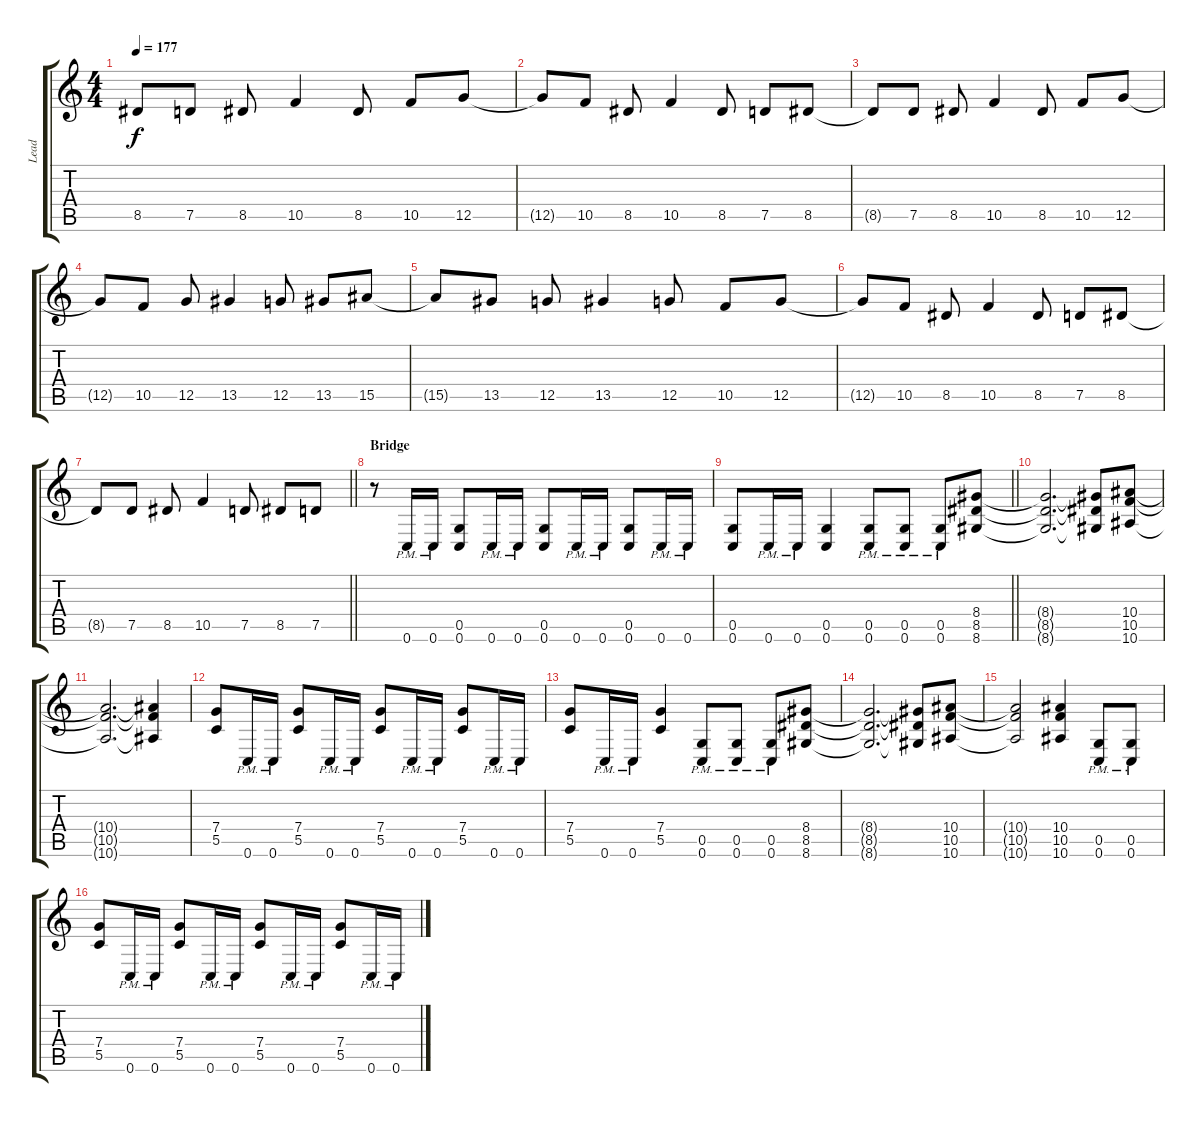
\track ("Lead" "Lead") {instrument distortionguitar}
\staff {score tabs}
\tuning (D4 A3 F3 C3 G2 C2) {hide}
\ts (4 4)
\tempo 177
\clef g2
\ks c
8.5{t}.8{dy f} 7.5.8 8.5.8 10.5.4 8.5.8 10.5.8 12.5.8 |
12.5{t}.8 10.5.8 8.5.8 10.5.4 8.5.8 7.5.8 8.5.8 |
8.5{t}.8 7.5.8 8.5.8 10.5.4 8.5.8 10.5.8 12.5.8 |
12.5{t}.8 10.5.8 12.5.8 13.5.4 12.5.8 13.5.8 15.5.8 |
15.5{t}.8 13.5.8 12.5.8 13.5.4 12.5.8 10.5.8 12.5.8 |
12.5{t}.8 10.5.8 8.5.8 10.5.4 8.5.8 7.5.8 8.5.8 |
\barLineRight lightlight
8.5{t}.8 7.5.8 8.5.8 10.5.4 7.5.8 8.5.8 7.5.8 |
\section ("" "Bridge")
r.8 0.6{pm}.16 0.6{pm}.16 (0.5 0.6).8 0.6{pm}.16 0.6{pm}.16 (0.5 0.6).8 0.6{pm}.16 0.6{pm}.16 (0.5 0.6).8 0.6{pm}.16 0.6{pm}.16 |
\barLineRight lightlight
(0.5 0.6).8 0.6{pm}.16 0.6{pm}.16 (0.5 0.6).4 (0.5{pm} 0.6{pm}).8 (0.5{pm} 0.6{pm}).8 (0.5{pm} 0.6{pm}).8 (8.4 8.5 8.6).8 |
\section ("" "")
(8.4{t} 8.5{t} 8.6{t}).2{d} (8.4{t} 8.5{t} 8.6{t}).8 (10.4 10.5 10.6).8 |
(10.4{t} 10.5{t} 10.6{t}).2{d} (10.4{t} 10.5{t} 10.6{t}).4 |
(7.4 5.5).8 0.6{pm}.16 0.6{pm}.16 (7.4 5.5).8 0.6{pm}.16 0.6{pm}.16 (7.4 5.5).8 0.6{pm}.16 0.6{pm}.16 (7.4 5.5).8 0.6{pm}.16 0.6{pm}.16 |
(7.4 5.5).8 0.6{pm}.16 0.6{pm}.16 (7.4 5.5).4 (0.5{pm} 0.6{pm}).8 (0.5{pm} 0.6{pm}).8 (0.5{pm} 0.6{pm}).8 (8.4 8.5 8.6).8 |
(8.4{t} 8.5{t} 8.6{t}).2{d} (8.4{t} 8.5{t} 8.6{t}).8 (10.4 10.5 10.6).8 |
(10.4{t} 10.5{t} 10.6{t}).2 (10.4 10.5 10.6).4 (0.5{pm} 0.6{pm}).8 (0.5{pm} 0.6{pm}).8 |
(7.4 5.5).8 0.6{pm}.16 0.6{pm}.16 (7.4 5.5).8 0.6{pm}.16 0.6{pm}.16 (7.4 5.5).8 0.6{pm}.16 0.6{pm}.16 (7.4 5.5).8 0.6{pm}.16 0.6{pm}.16
